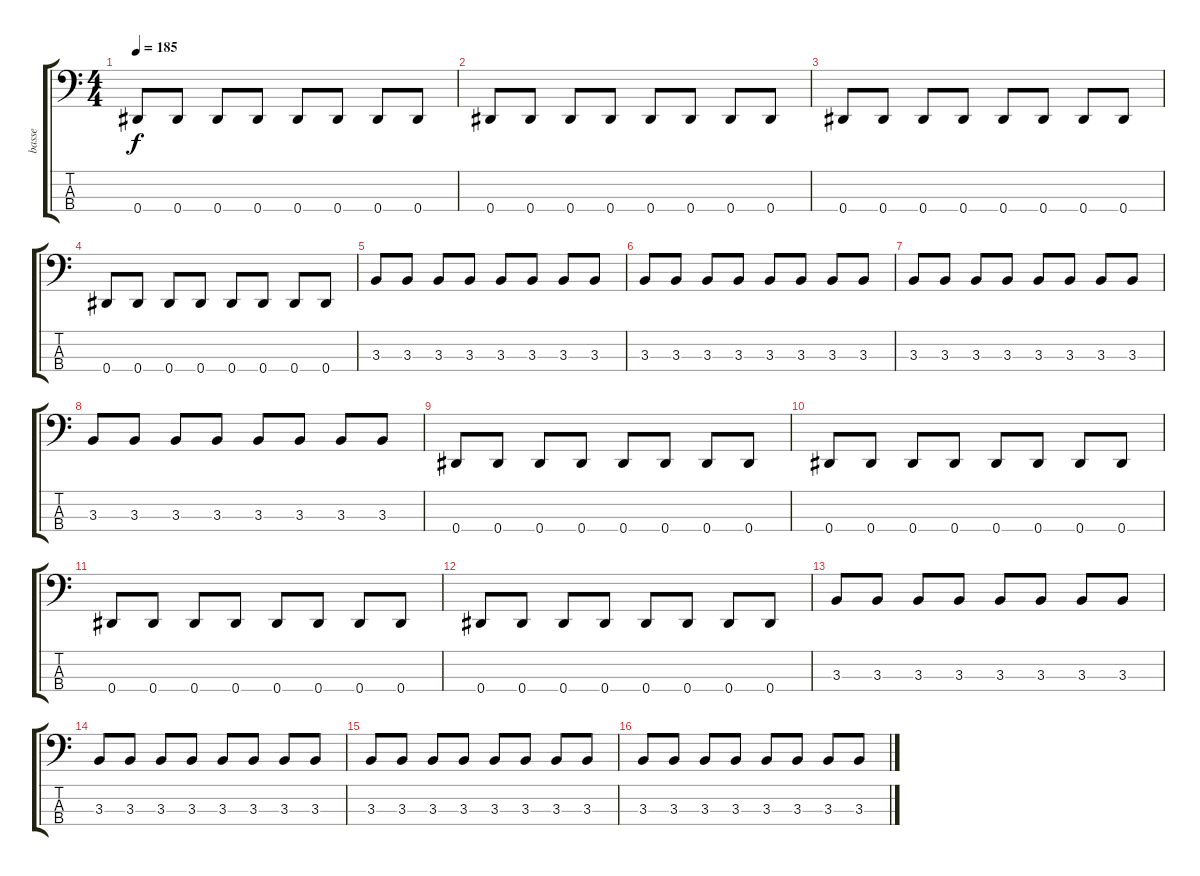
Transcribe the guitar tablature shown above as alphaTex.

\track ("basse" "basse") {instrument electricbasspick}
\staff {score tabs}
\tuning (Gb2 Db2 Ab1 Eb1) {hide}
\ts (4 4)
\tempo 185
\clef f4
\ks c
0.4.8{dy f} 0.4.8 0.4.8 0.4.8 0.4.8 0.4.8 0.4.8 0.4.8 |
0.4.8 0.4.8 0.4.8 0.4.8 0.4.8 0.4.8 0.4.8 0.4.8 |
0.4.8 0.4.8 0.4.8 0.4.8 0.4.8 0.4.8 0.4.8 0.4.8 |
0.4.8 0.4.8 0.4.8 0.4.8 0.4.8 0.4.8 0.4.8 0.4.8 |
3.3.8 3.3.8 3.3.8 3.3.8 3.3.8 3.3.8 3.3.8 3.3.8 |
3.3.8 3.3.8 3.3.8 3.3.8 3.3.8 3.3.8 3.3.8 3.3.8 |
3.3.8 3.3.8 3.3.8 3.3.8 3.3.8 3.3.8 3.3.8 3.3.8 |
3.3.8 3.3.8 3.3.8 3.3.8 3.3.8 3.3.8 3.3.8 3.3.8 |
0.4.8 0.4.8 0.4.8 0.4.8 0.4.8 0.4.8 0.4.8 0.4.8 |
0.4.8 0.4.8 0.4.8 0.4.8 0.4.8 0.4.8 0.4.8 0.4.8 |
0.4.8 0.4.8 0.4.8 0.4.8 0.4.8 0.4.8 0.4.8 0.4.8 |
0.4.8 0.4.8 0.4.8 0.4.8 0.4.8 0.4.8 0.4.8 0.4.8 |
3.3.8 3.3.8 3.3.8 3.3.8 3.3.8 3.3.8 3.3.8 3.3.8 |
3.3.8 3.3.8 3.3.8 3.3.8 3.3.8 3.3.8 3.3.8 3.3.8 |
3.3.8 3.3.8 3.3.8 3.3.8 3.3.8 3.3.8 3.3.8 3.3.8 |
3.3.8 3.3.8 3.3.8 3.3.8 3.3.8 3.3.8 3.3.8 3.3.8
